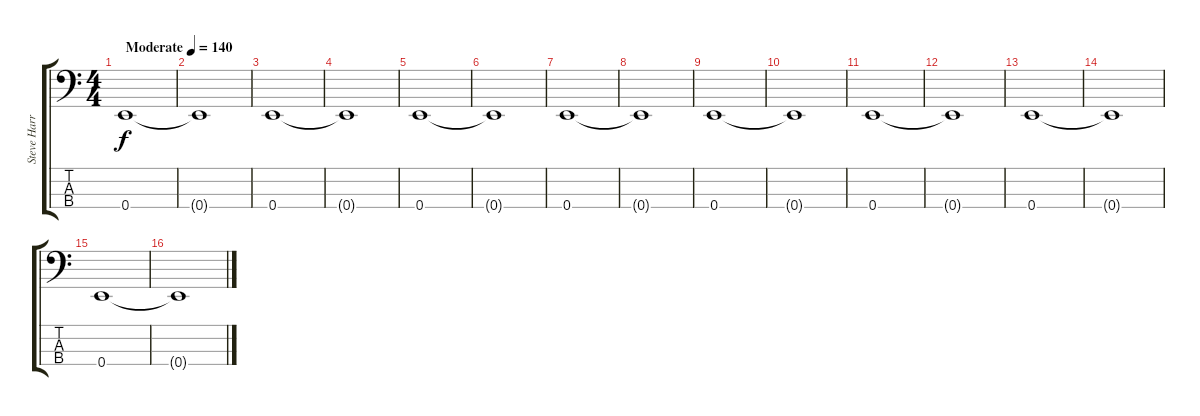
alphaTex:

\track ("Steve Harris" "Steve Harr") {instrument electricbassfinger}
\staff {score tabs}
\tuning (G2 D2 A1 E1) {hide}
\ts (4 4)
\tempo (140 "Moderate")
\clef f4
\ks c
0.4.1{dy f instrument electricbassfinger} |
0.4{t}.1 |
0.4.1 |
0.4{t}.1 |
0.4.1 |
0.4{t}.1 |
0.4.1 |
0.4{t}.1 |
0.4.1 |
0.4{t}.1 |
0.4.1 |
0.4{t}.1 |
0.4.1 |
0.4{t}.1 |
0.4.1 |
0.4{t}.1
